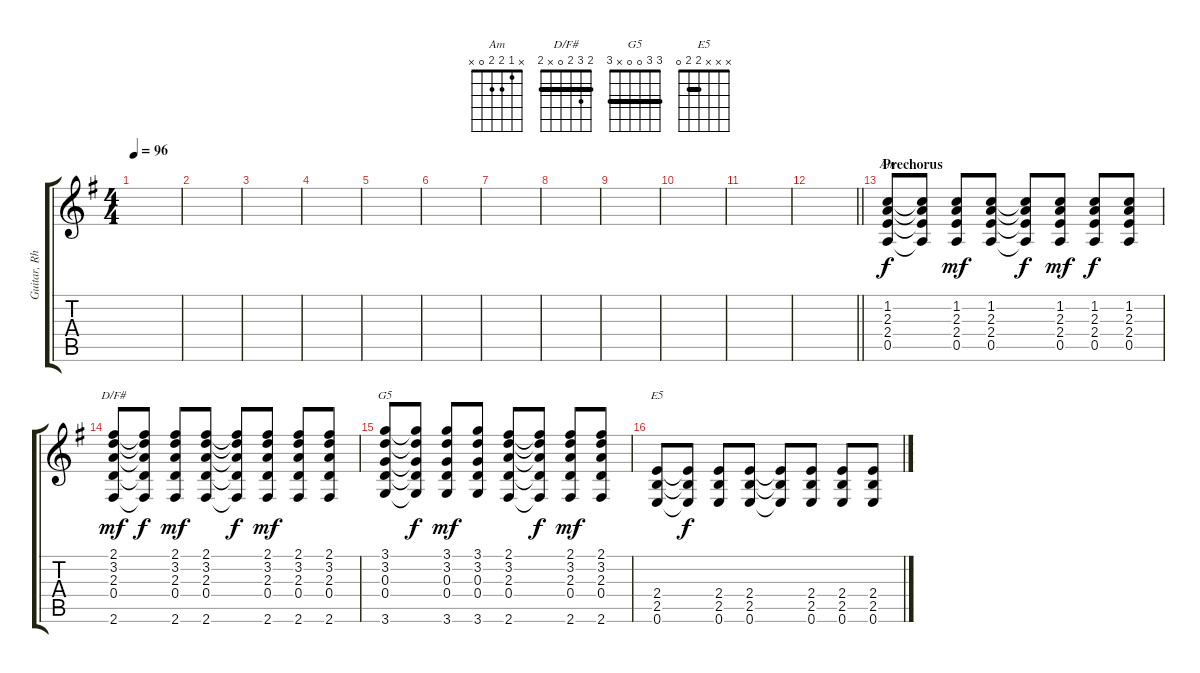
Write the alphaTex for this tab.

\track ("Guitar, Rhythm" "Guitar, Rh") {instrument acousticguitarsteel}
\staff {score tabs}
\tuning (E4 B3 G3 D3 A2 E2) {hide}
\chord ("Am" x 1 2 2 0 x)
\chord ("D/F#" 2 3 2 0 x 2) {barre 2}
\chord ("G5" 3 3 0 0 x 3) {barre 3}
\chord ("E5" x x x 2 2 0) {barre 2}
\ts (4 4)
\tempo 96
\clef g2
\ks g
|
|
|
|
|
|
|
|
|
|
|
\barLineRight lightlight
|
\section ("" "Prechorus")
(1.2 2.3 2.4 0.5).8{ch "Am"} (1.2{t} 2.3{t} 2.4{t} 0.5{t}).8{dy f} (1.2 2.3 2.4 0.5).8{dy mf} (1.2 2.3 2.4 0.5).8 (1.2{t} 2.3{t} 2.4{t} 0.5{t}).8{dy f} (1.2 2.3 2.4 0.5).8{dy mf} (1.2 2.3 2.4 0.5).8{dy f} (1.2 2.3 2.4 0.5).8 |
(2.1 3.2 2.3 0.4 2.6).8{ch "D/F#" dy mf} (2.1{t} 3.2{t} 2.3{t} 0.4{t} 2.6{t}).8{dy f} (2.1 3.2 2.3 0.4 2.6).8{dy mf} (2.1 3.2 2.3 0.4 2.6).8 (2.1{t} 3.2{t} 2.3{t} 0.4{t} 2.6{t}).8{dy f} (2.1 3.2 2.3 0.4 2.6).8{dy mf} (2.1 3.2 2.3 0.4 2.6).8 (2.1 3.2 2.3 0.4 2.6).8 |
(3.1 3.2 0.3 0.4 3.6).8{ch "G5"} (3.1{t} 3.2{t} 0.3{t} 0.4{t} 3.6{t}).8{dy f} (3.1 3.2 0.3 0.4 3.6).8{dy mf} (3.1 3.2 0.3 0.4 3.6).8 (2.1 3.2 2.3 0.4 2.6).8 (2.1{t} 3.2{t} 2.3{t} 0.4{t} 2.6{t}).8{dy f} (2.1 3.2 2.3 0.4 2.6).8{dy mf} (2.1 3.2 2.3 0.4 2.6).8 |
(2.4 2.5 0.6).8{ch "E5"} (2.4{t} 2.5{t} 0.6{t}).8{dy f} (2.4 2.5 0.6).8 (2.4 2.5 0.6).8 (2.4{t} 2.5{t} 0.6{t}).8 (2.4 2.5 0.6).8 (2.4 2.5 0.6).8 (2.4 2.5 0.6).8
